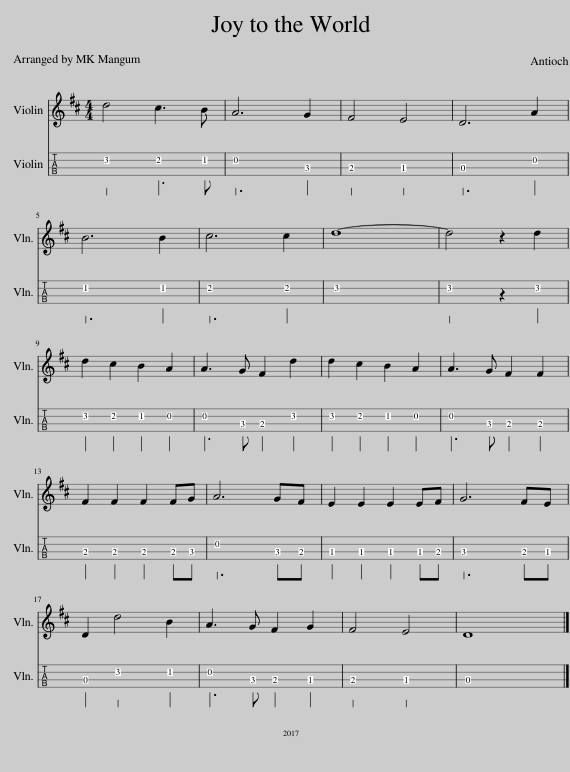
X:1
%%score 1 2
L:1/8
M:4/4
I:linebreak $
K:D
V:1 treble
V:2 tab stafflines=4 strings=G4,C4,E4,A4
V:1
 d4 c3 B | A6 G2 | F4 E4 | D6 A2 |$ B6 B2 | %5
 c6 c2 | d8- | d4 z2 d2 |$ d2 c2 B2 A2 | A3 G F2 d2 | %10
 d2 c2 B2 A2 | A3 G F2 F2 |$ F2 F2 F2 FG | A6 GF | E2 E2 E2 EF | %15
 G6 FE |$ D2 d4 B2 | A3 G F2 G2 | F4 E4 | D8 |] %20
V:2
 !2!G4 !2!F3 !2!=F | !2!E6 !3!^D2 | !3!D4 !3!C4 | !3!=C6 !2!E2 |$ !2!=F6 !2!F2 | %5
 !2!F6 !2!F2 | !2!G8 | !2!G4 x2 !2!G2 |$ !2!G2 !2!F2 !2!=F2 !2!E2 | !2!E3 !3!^D !3!=D2 !2!G2 | %10
 !2!G2 !2!F2 !2!=F2 !2!E2 | !2!E3 !3!^D !3!=D2 !3!D2 |$ !3!D2 !3!D2 !3!D2 !3!D!3!^D | !2!E6 !3!^D!3!=D | !3!C2 !3!C2 !3!C2 !3!C!3!D | %15
 !3!^D6 !3!=D!3!C |$ !3!=C2 !2!G4 !2!=F2 | !2!E3 !3!^D !3!=D2 !3!C2 | !3!D4 !3!C4 | !3!=C8 |] %20
